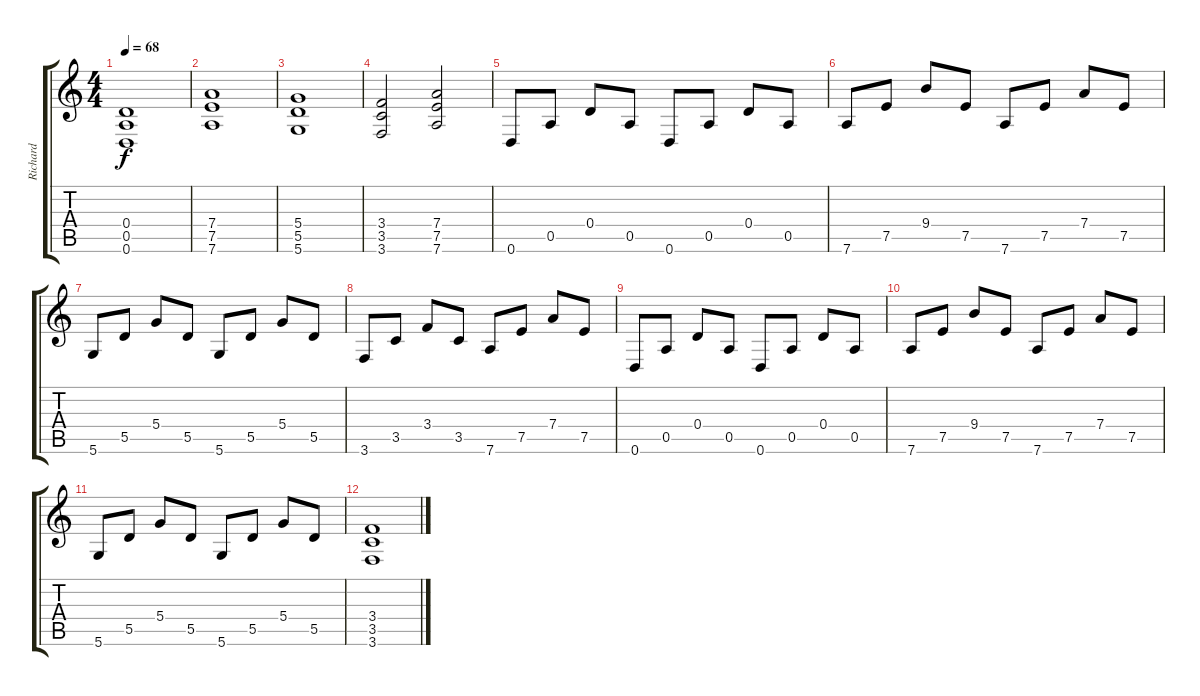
\track ("Richard" "Richard") {instrument acousticguitarsteel}
\staff {score tabs}
\tuning (E4 B3 G3 D3 A2 D2) {hide}
\ts (4 4)
\tempo 68
\clef g2
\ks c
(0.4 0.5 0.6).1{dy f} |
(7.4 7.5 7.6).1 |
(5.4 5.5 5.6).1 |
(3.4 3.5 3.6).2 (7.4 7.5 7.6).2 |
0.6.8 0.5.8 0.4.8 0.5.8 0.6.8 0.5.8 0.4.8 0.5.8 |
7.6.8 7.5.8 9.4.8 7.5.8 7.6.8 7.5.8 7.4.8 7.5.8 |
5.6.8 5.5.8 5.4.8 5.5.8 5.6.8 5.5.8 5.4.8 5.5.8 |
3.6.8 3.5.8 3.4.8 3.5.8 7.6.8 7.5.8 7.4.8 7.5.8 |
0.6.8 0.5.8 0.4.8 0.5.8 0.6.8 0.5.8 0.4.8 0.5.8 |
7.6.8 7.5.8 9.4.8 7.5.8 7.6.8 7.5.8 7.4.8 7.5.8 |
5.6.8 5.5.8 5.4.8 5.5.8 5.6.8 5.5.8 5.4.8 5.5.8 |
(3.4 3.5 3.6).1
